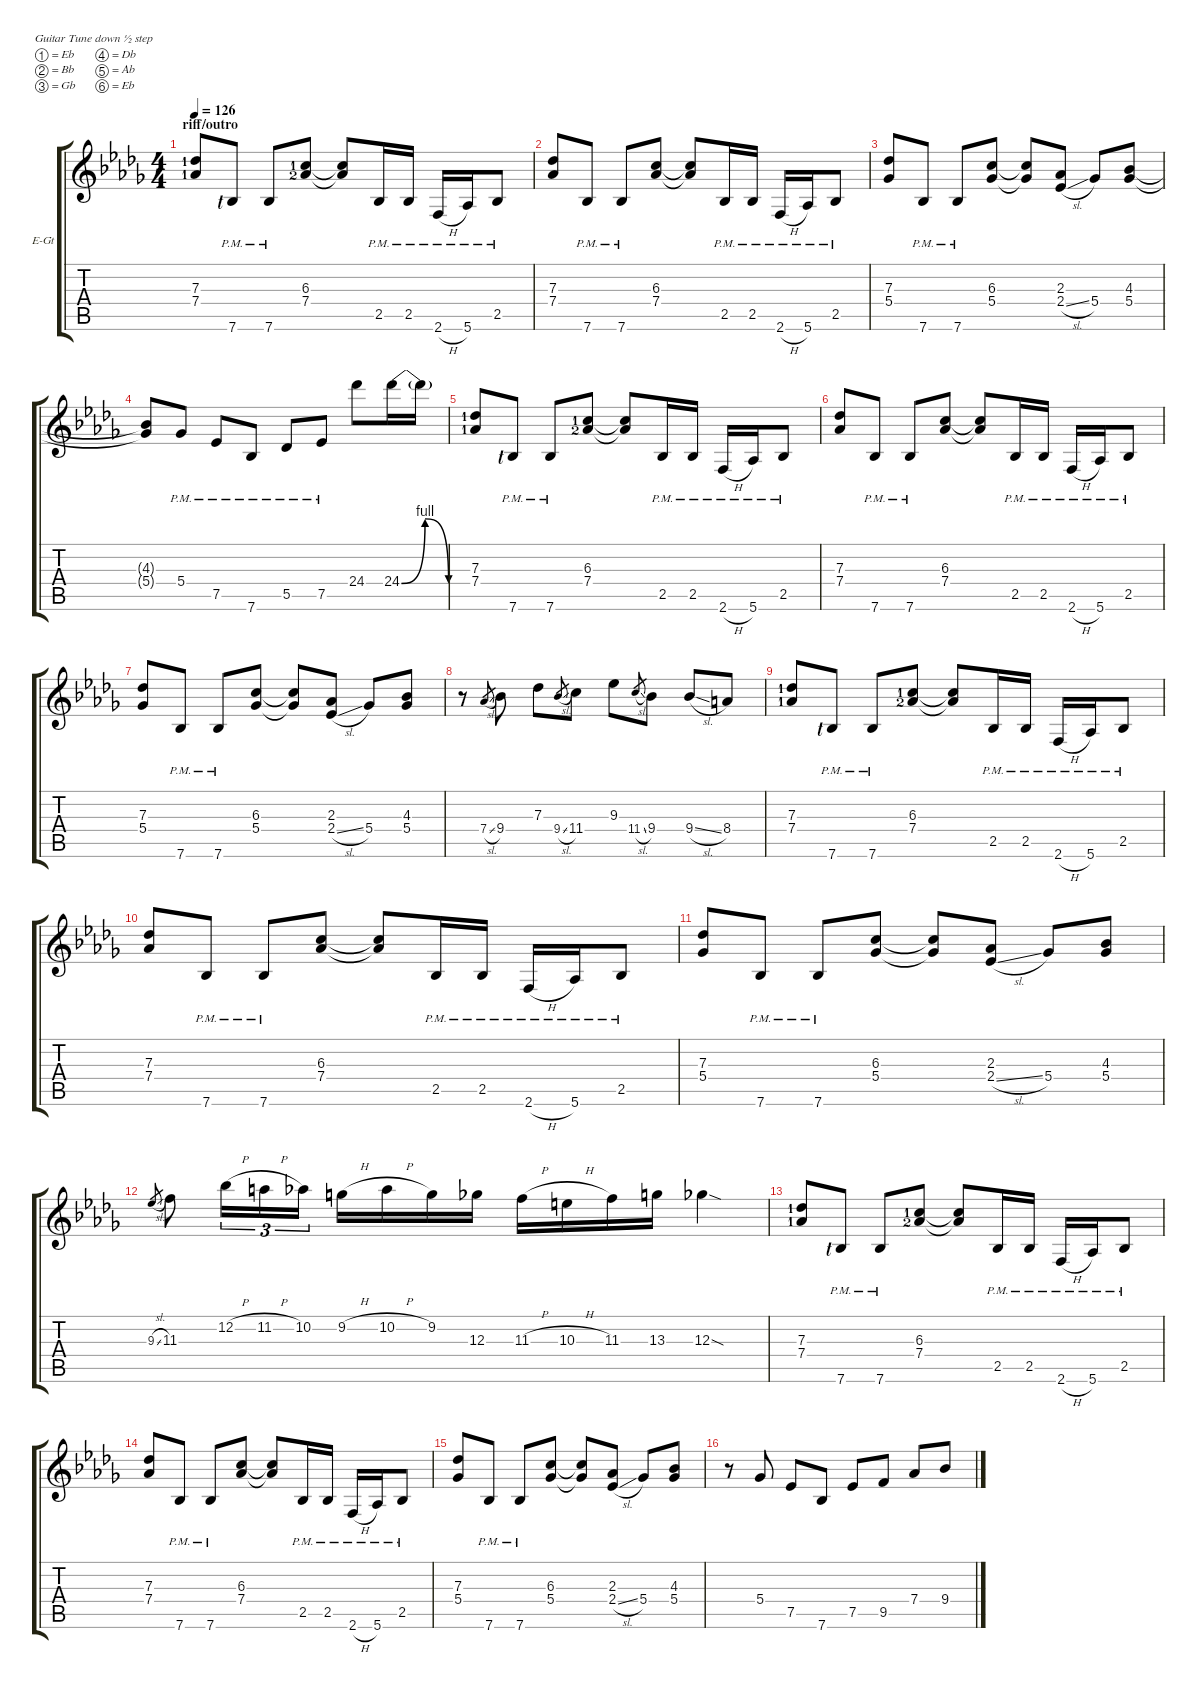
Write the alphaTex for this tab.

\hideDynamics
\bracketExtendMode groupsimilarinstruments
\firstSystemTrackNameOrientation horizontal
\otherSystemsTrackNameOrientation horizontal
\track ("Electric Guitar 1" "E-Gt") {instrument distortionguitar}
\staff {score tabs}
\tuning (Eb4 Bb3 Gb3 Db3 Ab2 Eb2)
\ts (4 4)
\section ("" "riff/outro")
\tempo 126
\clef g2
\ks db
(7.3{lf 2} 7.4{lf 2}).8{dy f} 7.6{pm lf 1}.8 7.6{pm}.8 (7.4{lf 3} 6.3{lf 2}).8 (7.4{t} 6.3{t}).8 2.5{pm}.16 2.5{pm}.16 2.6{h pm}.16 5.6{pm}.16 2.5{pm}.8 |
(7.3 7.4).8 7.6{pm}.8 7.6{pm}.8 (7.4 6.3).8 (7.4{t} 6.3{t}).8 2.5{pm}.16 2.5{pm}.16 2.6{h pm}.16 5.6{pm}.16 2.5{pm}.8 |
(5.4 7.3).8 7.6{pm}.8 7.6{pm}.8 (5.4 6.3).8 (5.4{t} 6.3{t}).8 (2.3 2.4{sl}).8 5.4.8 (5.4 4.3).8 |
(5.4{t} 4.3{t}).8 5.4{pm}.8 7.5{pm}.8 7.6{pm}.8 5.5{pm}.8 7.5{pm}.8 24.4.8{dy fff} 24.4{be (bendrelease 0 0 10.2 4 20.4 4 30 0)}.16 24.4{t}.16 |
(7.3{lf 2} 7.4{lf 2}).8{dy f} 7.6{pm lf 1}.8 7.6{pm}.8 (7.4{lf 3} 6.3{lf 2}).8 (7.4{t} 6.3{t}).8 2.5{pm}.16 2.5{pm}.16 2.6{h pm}.16 5.6{pm}.16 2.5{pm}.8 |
(7.3 7.4).8 7.6{pm}.8 7.6{pm}.8 (7.4 6.3).8 (7.4{t} 6.3{t}).8 2.5{pm}.16 2.5{pm}.16 2.6{h pm}.16 5.6{pm}.16 2.5{pm}.8 |
(5.4 7.3).8 7.6{pm}.8 7.6{pm}.8 (5.4 6.3).8 (5.4{t} 6.3{t}).8 (2.3 2.4{sl}).8 5.4.8 (5.4 4.3).8 |
r.8 7.4{sl}.8{gr} 9.4.8 7.3.8 9.4{sl}.8{gr} 11.4.8 9.3.8 11.4{sl}.8{gr} 9.4.8 9.4{sl}.8 8.4.8 |
(7.3{lf 2} 7.4{lf 2}).8 7.6{pm lf 1}.8 7.6{pm}.8 (7.4{lf 3} 6.3{lf 2}).8 (7.4{t} 6.3{t}).8 2.5{pm}.16 2.5{pm}.16 2.6{h pm}.16 5.6{pm}.16 2.5{pm}.8 |
(7.3 7.4).8 7.6{pm}.8 7.6{pm}.8 (7.4 6.3).8 (7.4{t} 6.3{t}).8 2.5{pm}.16 2.5{pm}.16 2.6{h pm}.16 5.6{pm}.16 2.5{pm}.8 |
(5.4 7.3).8 7.6{pm}.8 7.6{pm}.8 (5.4 6.3).8 (5.4{t} 6.3{t}).8 (2.3 2.4{sl}).8 5.4.8 (5.4 4.3).8 |
9.3{sl}.8{gr} 11.3.8 12.2{h}.16{tu (3 2)} 11.2{h}.16{tu (3 2)} 10.2.16{tu (3 2)} 9.2{h}.16 10.2{h}.16 9.2.16 12.3.16 11.3{h}.16 10.3{h}.16 11.3.16 13.3.16 12.3{sod}.4 |
(7.3{lf 2} 7.4{lf 2}).8 7.6{pm lf 1}.8 7.6{pm}.8 (7.4{lf 3} 6.3{lf 2}).8 (7.4{t} 6.3{t}).8 2.5{pm}.16 2.5{pm}.16 2.6{h pm}.16 5.6{pm}.16 2.5{pm}.8 |
(7.3 7.4).8 7.6{pm}.8 7.6{pm}.8 (7.4 6.3).8 (7.4{t} 6.3{t}).8 2.5{pm}.16 2.5{pm}.16 2.6{h pm}.16 5.6{pm}.16 2.5{pm}.8 |
(5.4 7.3).8 7.6{pm}.8 7.6{pm}.8 (5.4 6.3).8 (5.4{t} 6.3{t}).8 (2.3 2.4{sl}).8 5.4.8 (5.4 4.3).8 |
r.8 5.4.8 7.5.8 7.6.8 7.5.8 9.5.8 7.4.8 9.4.8
